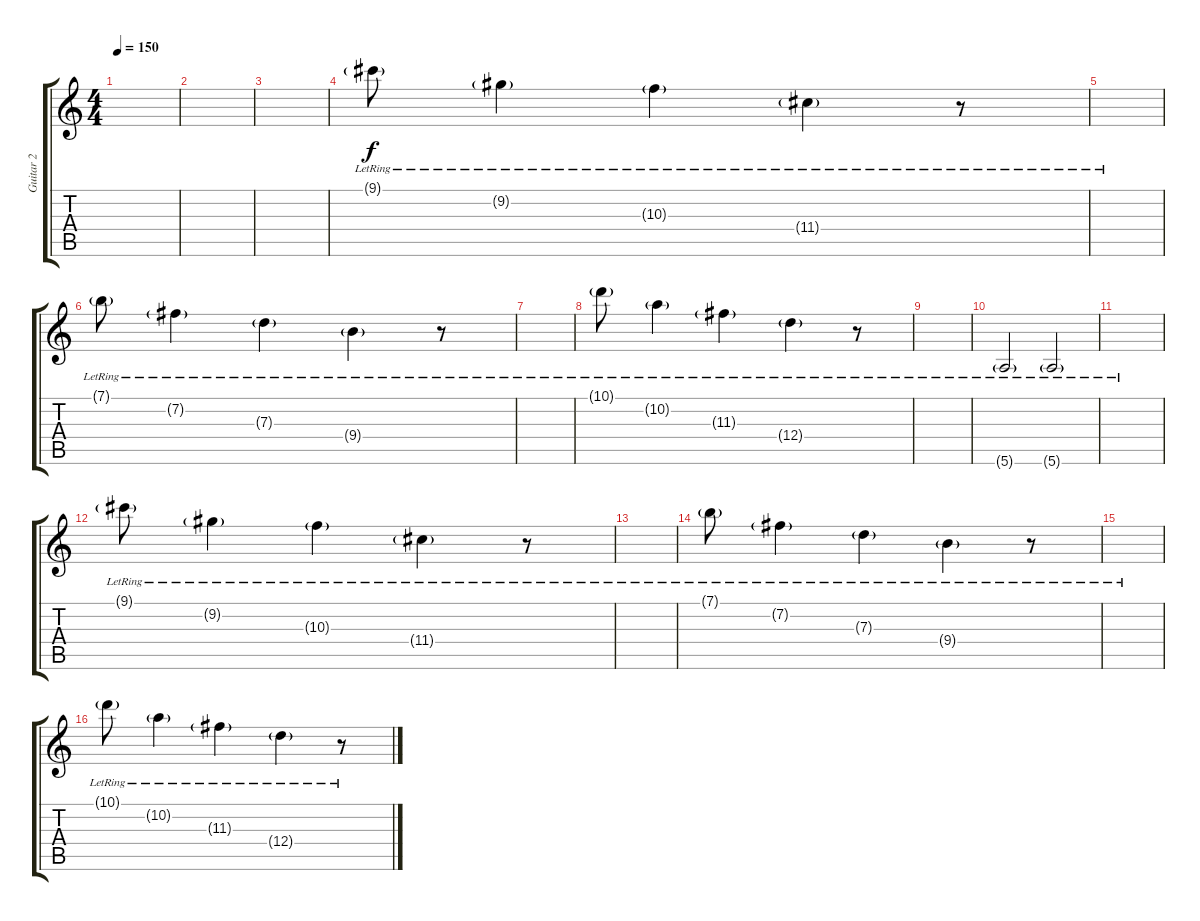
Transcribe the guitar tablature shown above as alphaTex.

\track ("Guitar 2" "Guitar 2") {instrument acousticguitarsteel}
\staff {score tabs}
\tuning (E4 B3 G3 D3 A2 E2) {hide}
\ts (4 4)
\tempo 150
\clef g2
\ks c
|
|
|
9.1{g lr}.8 9.2{g lr}.4 10.3{g lr}.4 11.4{g lr}.4 r.8 |
|
7.1{g lr}.8 7.2{g lr}.4 7.3{g lr}.4 9.4{g lr}.4 r.8 |
|
10.1{g lr}.8 10.2{g lr}.4 11.3{g lr}.4 12.4{g lr}.4 r.8 |
|
5.6{g lr}.2 5.6{g lr}.2 |
|
9.1{g lr}.8 9.2{g lr}.4 10.3{g lr}.4 11.4{g lr}.4 r.8 |
|
7.1{g lr}.8 7.2{g lr}.4 7.3{g lr}.4 9.4{g lr}.4 r.8 |
|
10.1{g lr}.8 10.2{g lr}.4 11.3{g lr}.4 12.4{g lr}.4 r.8
